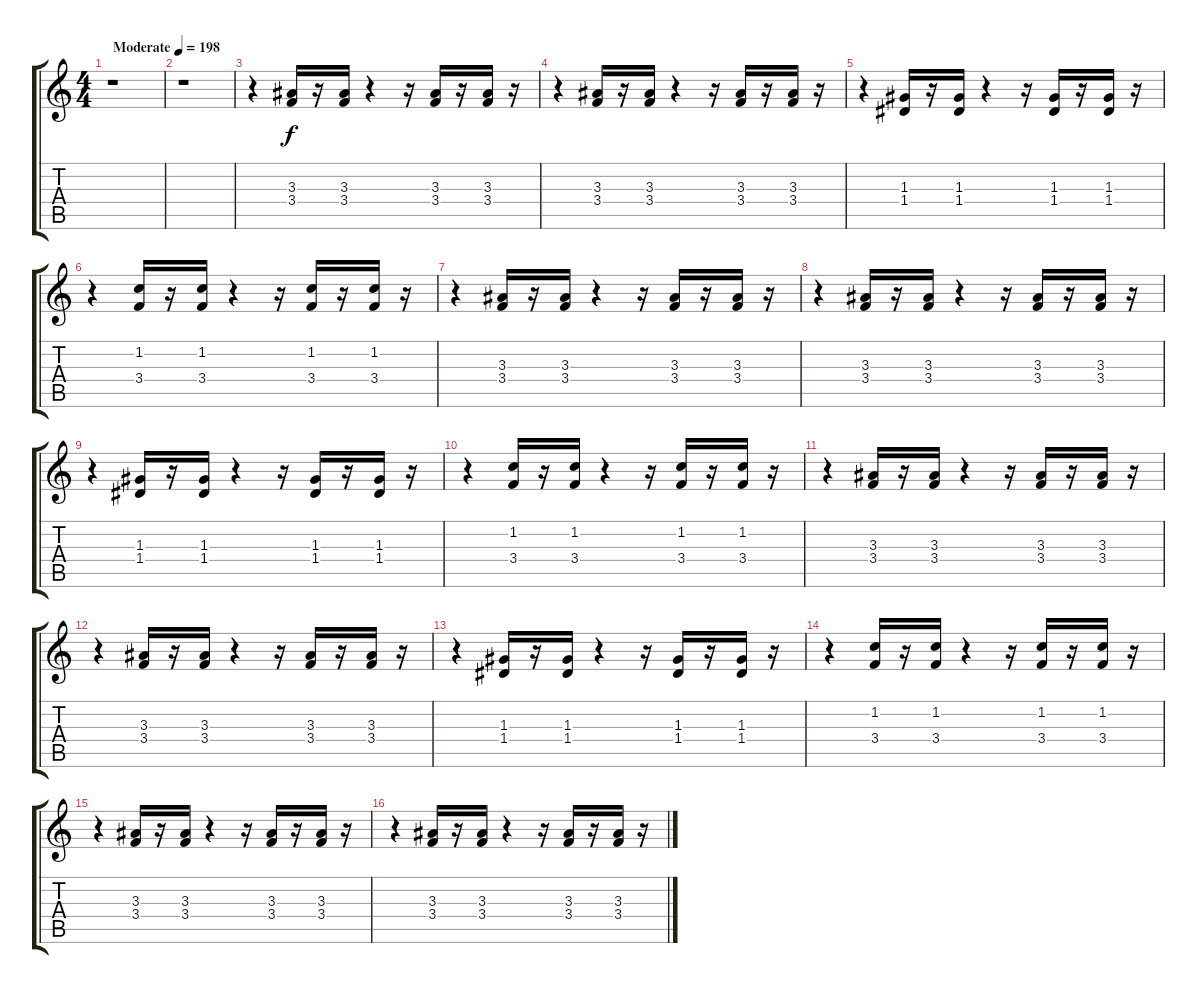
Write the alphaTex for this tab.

\track "" {instrument electricguitarmuted}
\staff {score tabs}
\tuning (E4 B3 G3 D3 A2 E2) {hide}
\ts (4 4)
\tempo (198 "Moderate")
\clef g2
\ks c
r.1{dy f instrument electricguitarmuted} |
r.1 |
r.4 (3.3 3.4).16 r.16 (3.3 3.4).16 r.4 r.16 (3.3 3.4).16 r.16 (3.3 3.4).16 r.16 |
r.4 (3.3 3.4).16 r.16 (3.3 3.4).16 r.4 r.16 (3.3 3.4).16 r.16 (3.3 3.4).16 r.16 |
r.4 (1.3 1.4).16 r.16 (1.3 1.4).16 r.4 r.16 (1.3 1.4).16 r.16 (1.3 1.4).16 r.16 |
r.4 (1.2 3.4).16 r.16 (1.2 3.4).16 r.4 r.16 (1.2 3.4).16 r.16 (1.2 3.4).16 r.16 |
r.4 (3.3 3.4).16 r.16 (3.3 3.4).16 r.4 r.16 (3.3 3.4).16 r.16 (3.3 3.4).16 r.16 |
r.4 (3.3 3.4).16 r.16 (3.3 3.4).16 r.4 r.16 (3.3 3.4).16 r.16 (3.3 3.4).16 r.16 |
r.4 (1.3 1.4).16 r.16 (1.3 1.4).16 r.4 r.16 (1.3 1.4).16 r.16 (1.3 1.4).16 r.16 |
r.4 (1.2 3.4).16 r.16 (1.2 3.4).16 r.4 r.16 (1.2 3.4).16 r.16 (1.2 3.4).16 r.16 |
r.4 (3.3 3.4).16 r.16 (3.3 3.4).16 r.4 r.16 (3.3 3.4).16 r.16 (3.3 3.4).16 r.16 |
r.4 (3.3 3.4).16 r.16 (3.3 3.4).16 r.4 r.16 (3.3 3.4).16 r.16 (3.3 3.4).16 r.16 |
r.4 (1.3 1.4).16 r.16 (1.3 1.4).16 r.4 r.16 (1.3 1.4).16 r.16 (1.3 1.4).16 r.16 |
r.4 (1.2 3.4).16 r.16 (1.2 3.4).16 r.4 r.16 (1.2 3.4).16 r.16 (1.2 3.4).16 r.16 |
r.4 (3.3 3.4).16 r.16 (3.3 3.4).16 r.4 r.16 (3.3 3.4).16 r.16 (3.3 3.4).16 r.16 |
r.4 (3.3 3.4).16 r.16 (3.3 3.4).16 r.4 r.16 (3.3 3.4).16 r.16 (3.3 3.4).16 r.16
